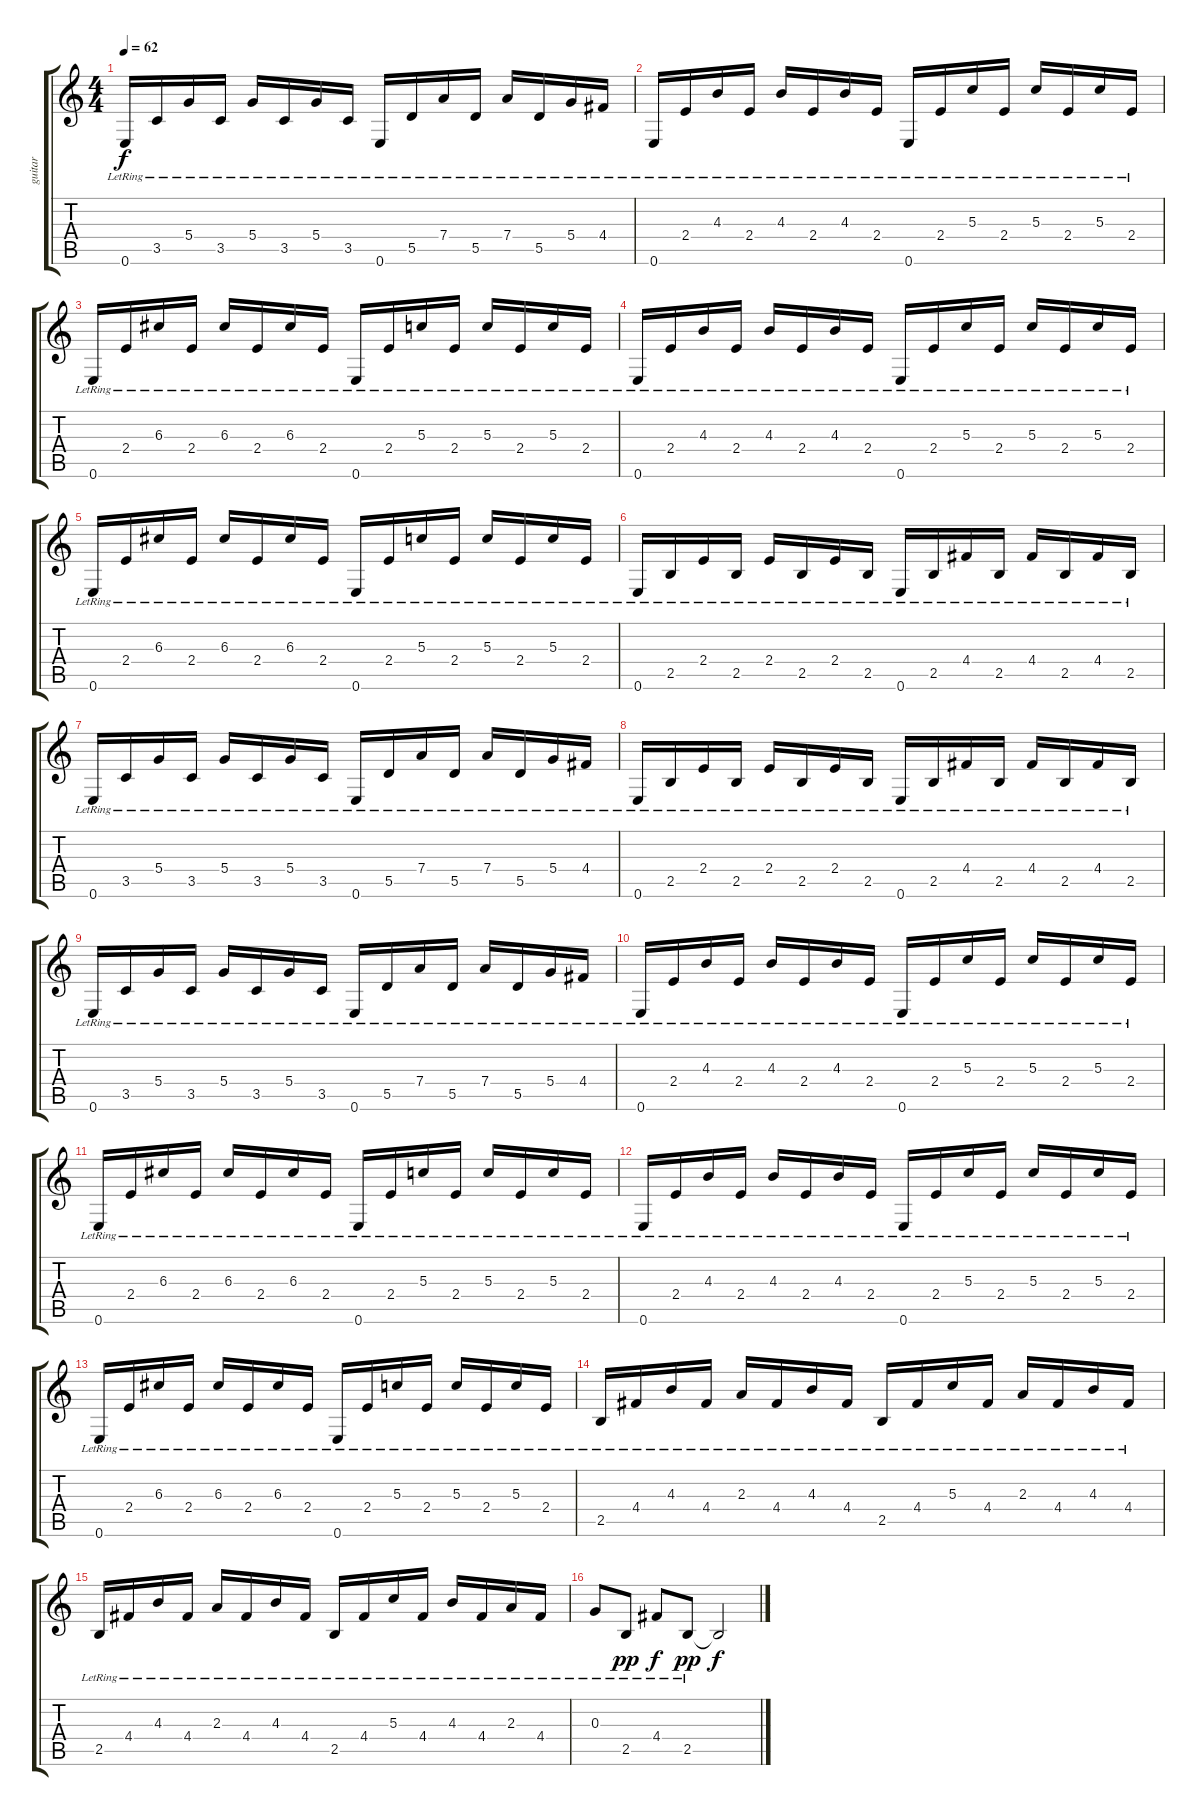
\track ("guitar" "guitar") {instrument electricguitarjazz}
\staff {score tabs}
\tuning (E4 B3 G3 D3 A2 E2) {hide}
\ts (4 4)
\tempo 62
\clef g2
\ks c
0.6{lr}.16{dy f} 3.5{lr}.16 5.4{lr}.16 3.5{lr}.16 5.4{lr}.16 3.5{lr}.16 5.4{lr}.16 3.5{lr}.16 0.6{lr}.16 5.5{lr}.16 7.4{lr}.16 5.5{lr}.16 7.4{lr}.16 5.5{lr}.16 5.4{lr}.16 4.4{lr}.16 |
0.6{lr}.16 2.4{lr}.16 4.3{lr}.16 2.4{lr}.16 4.3{lr}.16 2.4{lr}.16 4.3{lr}.16 2.4{lr}.16 0.6{lr}.16 2.4{lr}.16 5.3{lr}.16 2.4{lr}.16 5.3{lr}.16 2.4{lr}.16 5.3{lr}.16{txt ""} 2.4{lr}.16 |
0.6{lr}.16 2.4{lr}.16 6.3{lr}.16 2.4{lr}.16 6.3{lr}.16 2.4{lr}.16 6.3{lr}.16 2.4{lr}.16 0.6{lr}.16 2.4{lr}.16 5.3{lr}.16 2.4{lr}.16 5.3{lr}.16 2.4{lr}.16 5.3{lr}.16 2.4{lr}.16 |
0.6{lr}.16 2.4{lr}.16 4.3{lr}.16 2.4{lr}.16 4.3{lr}.16 2.4{lr}.16 4.3{lr}.16 2.4{lr}.16 0.6{lr}.16 2.4{lr}.16 5.3{lr}.16 2.4{lr}.16 5.3{lr}.16 2.4{lr}.16 5.3{lr}.16 2.4{lr}.16 |
0.6{lr}.16 2.4{lr}.16 6.3{lr}.16 2.4{lr}.16 6.3{lr}.16 2.4{lr}.16 6.3{lr}.16 2.4{lr}.16 0.6{lr}.16 2.4{lr}.16 5.3{lr}.16 2.4{lr}.16 5.3{lr}.16 2.4{lr}.16 5.3{lr}.16 2.4{lr}.16 |
0.6{lr}.16 2.5{lr}.16 2.4{lr}.16 2.5{lr}.16 2.4{lr}.16 2.5{lr}.16 2.4{lr}.16 2.5{lr}.16 0.6{lr}.16 2.5{lr}.16 4.4{lr}.16 2.5{lr}.16 4.4{lr}.16 2.5{lr}.16 4.4{lr}.16 2.5{lr}.16 |
0.6{lr}.16 3.5{lr}.16 5.4{lr}.16 3.5{lr}.16 5.4{lr}.16 3.5{lr}.16 5.4{lr}.16 3.5{lr}.16 0.6{lr}.16 5.5{lr}.16 7.4{lr}.16 5.5{lr}.16 7.4{lr}.16 5.5{lr}.16 5.4{lr}.16 4.4{lr}.16 |
0.6{lr}.16 2.5{lr}.16 2.4{lr}.16 2.5{lr}.16 2.4{lr}.16 2.5{lr}.16 2.4{lr}.16 2.5{lr}.16 0.6{lr}.16 2.5{lr}.16 4.4{lr}.16 2.5{lr}.16 4.4{lr}.16 2.5{lr}.16 4.4{lr}.16 2.5{lr}.16 |
0.6{lr}.16 3.5{lr}.16 5.4{lr}.16 3.5{lr}.16 5.4{lr}.16 3.5{lr}.16 5.4{lr}.16 3.5{lr}.16 0.6{lr}.16 5.5{lr}.16 7.4{lr}.16 5.5{lr}.16 7.4{lr}.16 5.5{lr}.16 5.4{lr}.16 4.4{lr}.16 |
0.6{lr}.16 2.4{lr}.16 4.3{lr}.16 2.4{lr}.16 4.3{lr}.16 2.4{lr}.16 4.3{lr}.16 2.4{lr}.16 0.6{lr}.16 2.4{lr}.16 5.3{lr}.16 2.4{lr}.16 5.3{lr}.16 2.4{lr}.16 5.3{lr}.16 2.4{lr}.16 |
0.6{lr}.16 2.4{lr}.16 6.3{lr}.16 2.4{lr}.16 6.3{lr}.16 2.4{lr}.16 6.3{lr}.16 2.4{lr}.16 0.6{lr}.16 2.4{lr}.16 5.3{lr}.16 2.4{lr}.16 5.3{lr}.16 2.4{lr}.16 5.3{lr}.16 2.4{lr}.16 |
0.6{lr}.16 2.4{lr}.16 4.3{lr}.16 2.4{lr}.16 4.3{lr}.16 2.4{lr}.16 4.3{lr}.16 2.4{lr}.16 0.6{lr}.16 2.4{lr}.16 5.3{lr}.16 2.4{lr}.16 5.3{lr}.16 2.4{lr}.16 5.3{lr}.16 2.4{lr}.16 |
0.6{lr}.16 2.4{lr}.16 6.3{lr}.16 2.4{lr}.16 6.3{lr}.16 2.4{lr}.16 6.3{lr}.16 2.4{lr}.16 0.6{lr}.16 2.4{lr}.16 5.3{lr}.16 2.4{lr}.16 5.3{lr}.16 2.4{lr}.16 5.3{lr}.16 2.4{lr}.16 |
2.5{lr}.16{txt ""} 4.4{lr}.16 4.3{lr}.16 4.4{lr}.16 2.3{lr}.16 4.4{lr}.16 4.3{lr}.16 4.4{lr}.16 2.5{lr}.16 4.4{lr}.16 5.3{lr}.16 4.4{lr}.16 2.3{lr}.16 4.4{lr}.16 4.3{lr}.16 4.4{lr}.16 |
2.5{lr}.16 4.4{lr}.16 4.3{lr}.16 4.4{lr}.16 2.3{lr}.16 4.4{lr}.16 4.3{lr}.16 4.4{lr}.16 2.5{lr}.16 4.4{lr}.16 5.3{lr}.16 4.4{lr}.16 4.3{lr}.16 4.4{lr}.16 2.3{lr}.16 4.4{lr}.16 |
0.3{lr}.8 2.5{lr}.8{dy pp} 4.4{lr}.8{dy f} 2.5{lr}.8{dy pp} 2.5{t}.2{dy f}
